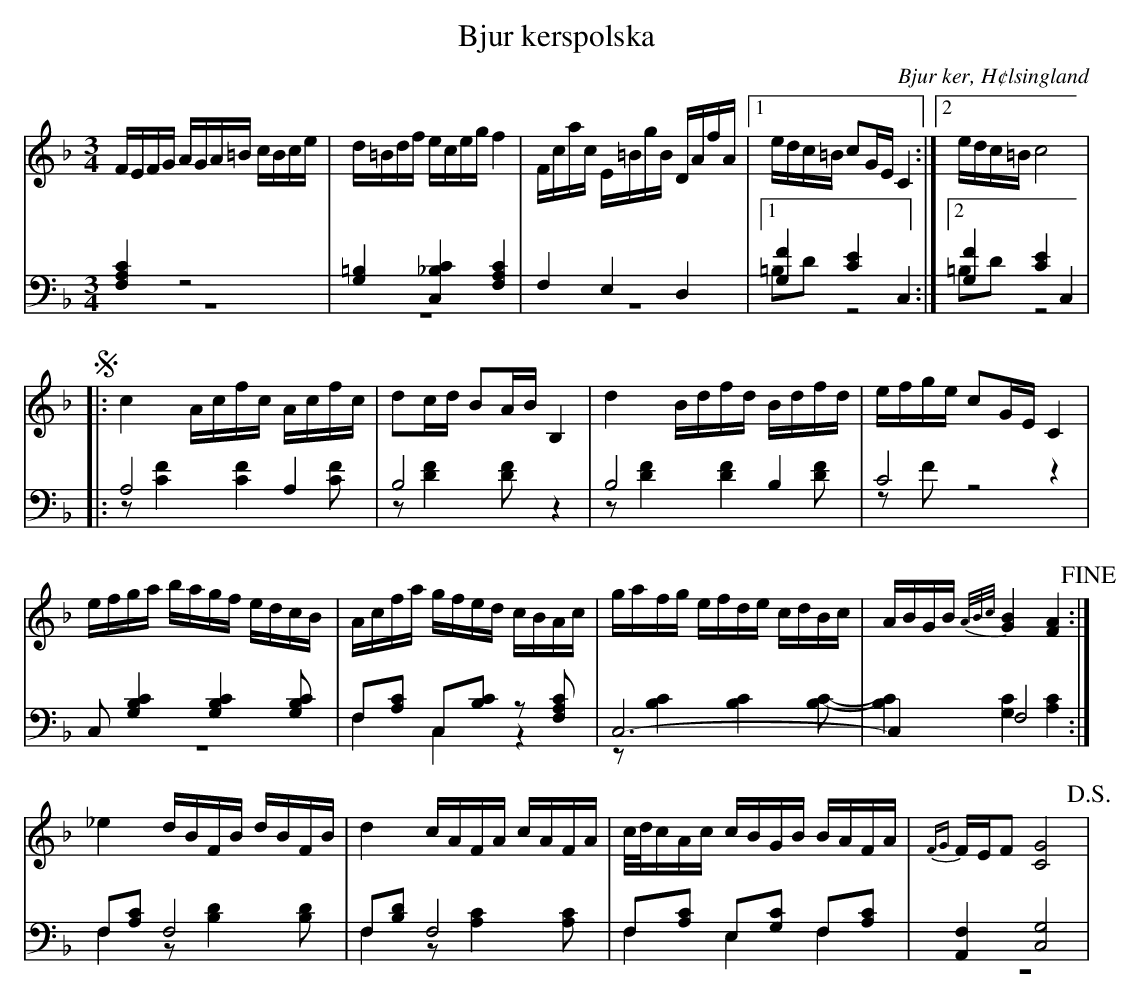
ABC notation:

X:1
T: Bjur kerspolska
O: Bjur ker, H¢lsingland
M: 3/4
L: 1/16
K: F
V:1
V:2
V:3 merge
V:1
FEFG AGA=B cBce|d=Bdf eceg f4|Fcac E=BgB DAfA|1 edc=B c2GE C4:|2 edc=B c8 |
!segno! |:c4 Acfc Acfc|d2cd B2AB B,4|d4 Bdfd Bdfd|efge c2GE C4|
efga bagf edcB|Acfa gfed cBAc|gafg efde cdBc|ABGB {A/B/c/}[G4B4] [F4A4] !fine!:|
_e4 dBFB dBFB|d4 cAFA cAFA|c/d/cAc cBGB BAFA|{FG}FEF2 [C8G8] !D.S.!|
V:2 clef=bass
[F,4A,4C4] z8|[G,4=B,4] [C,4_B,4C4] [F,4A,4C4]|F,4 E,4 D,4|1 [G,4F4] [C4E4] C,4:|2 [G,4F4] [C4E4] C,4 |
|:A,8 A,4|B,8 z4|B,8  B,4|C8 z4|
C,2 [G,4B,4C4] [G,4B,4C4] [G,2B,2C2]|F,2[A,2C2] C,2[B,2C2] z2 [F,2A,2C2]|C,12-|C,4 F,8:|
F,2[A,2C2] F,8|F,2[B,2D2] F,8|F,2[A,2C2] E,2[G,2C2] F,2[A,2C2]|[A,,4F,4] [C,8G,8] |
V:3 clef=bass
z12|z12|z12|1 =B,2D2 z8:|2 =B,2D2 z8|
|:z2 [C4F4] [C4F4] [C2F2]|z2 [D4F4] [D2F2] z4|z2 [D4F4] [D4F4] [D2F2]|z2 F2 z8|
z12|F,4 C,4 z4|z2 [B,4C4] [B,4C4] [B,2C2]-|[B,4C4] [G,4C4] [A,4C4]:|
F,4 z2 [B,4D4] [B,2D2]|F,4 z2 [A,4C4] [A,2C2]|F,4 E,4 F,4|z12|
